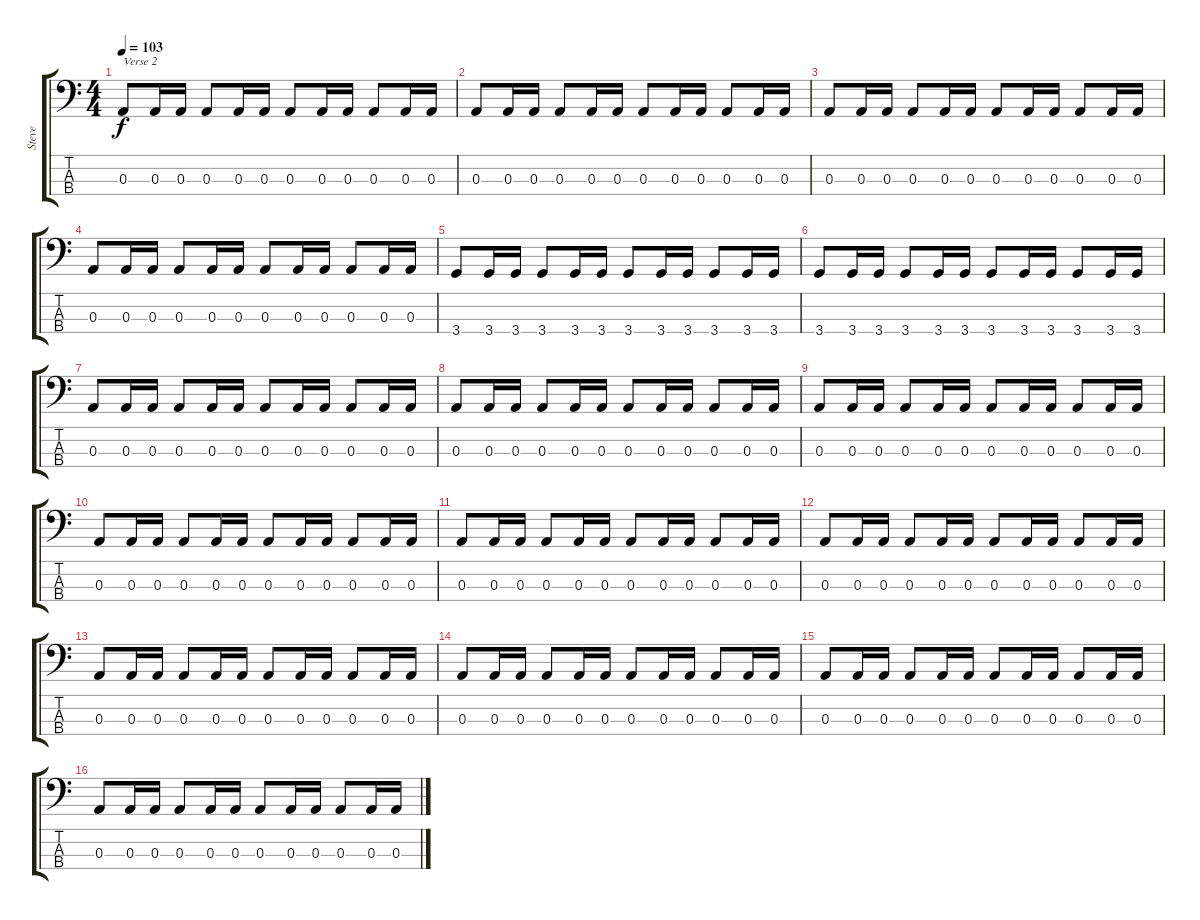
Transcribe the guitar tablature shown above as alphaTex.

\track ("Steve" "Steve") {instrument electricbassfinger}
\staff {score tabs}
\tuning (G2 D2 A1 E1) {hide}
\ts (4 4)
\tempo 103
\clef f4
\ks c
0.3.8{txt "Verse 2" dy f volume 13} 0.3.16 0.3.16 0.3.8 0.3.16 0.3.16 0.3.8 0.3.16 0.3.16 0.3.8 0.3.16 0.3.16 |
0.3.8 0.3.16 0.3.16 0.3.8 0.3.16 0.3.16 0.3.8 0.3.16 0.3.16 0.3.8 0.3.16 0.3.16 |
0.3.8 0.3.16 0.3.16 0.3.8 0.3.16 0.3.16 0.3.8 0.3.16 0.3.16 0.3.8 0.3.16 0.3.16 |
0.3.8 0.3.16 0.3.16 0.3.8 0.3.16 0.3.16 0.3.8 0.3.16 0.3.16 0.3.8 0.3.16 0.3.16 |
3.4.8 3.4.16 3.4.16 3.4.8 3.4.16 3.4.16 3.4.8 3.4.16 3.4.16 3.4.8 3.4.16 3.4.16 |
3.4.8 3.4.16 3.4.16 3.4.8 3.4.16 3.4.16 3.4.8 3.4.16 3.4.16 3.4.8 3.4.16 3.4.16 |
0.3.8 0.3.16 0.3.16 0.3.8 0.3.16 0.3.16 0.3.8 0.3.16 0.3.16 0.3.8 0.3.16 0.3.16 |
0.3.8 0.3.16 0.3.16 0.3.8 0.3.16 0.3.16 0.3.8 0.3.16 0.3.16 0.3.8 0.3.16 0.3.16 |
0.3.8 0.3.16 0.3.16 0.3.8 0.3.16 0.3.16 0.3.8 0.3.16 0.3.16 0.3.8 0.3.16 0.3.16 |
0.3.8 0.3.16 0.3.16 0.3.8 0.3.16 0.3.16 0.3.8 0.3.16 0.3.16 0.3.8 0.3.16 0.3.16 |
0.3.8 0.3.16 0.3.16 0.3.8 0.3.16 0.3.16 0.3.8 0.3.16 0.3.16 0.3.8 0.3.16 0.3.16 |
0.3.8 0.3.16 0.3.16 0.3.8 0.3.16 0.3.16 0.3.8 0.3.16 0.3.16 0.3.8 0.3.16 0.3.16 |
0.3.8 0.3.16 0.3.16 0.3.8 0.3.16 0.3.16 0.3.8 0.3.16 0.3.16 0.3.8 0.3.16 0.3.16 |
0.3.8 0.3.16 0.3.16 0.3.8 0.3.16 0.3.16 0.3.8 0.3.16 0.3.16 0.3.8 0.3.16 0.3.16 |
0.3.8 0.3.16 0.3.16 0.3.8 0.3.16 0.3.16 0.3.8 0.3.16 0.3.16 0.3.8 0.3.16 0.3.16 |
0.3.8 0.3.16 0.3.16 0.3.8 0.3.16 0.3.16 0.3.8 0.3.16 0.3.16 0.3.8 0.3.16 0.3.16
